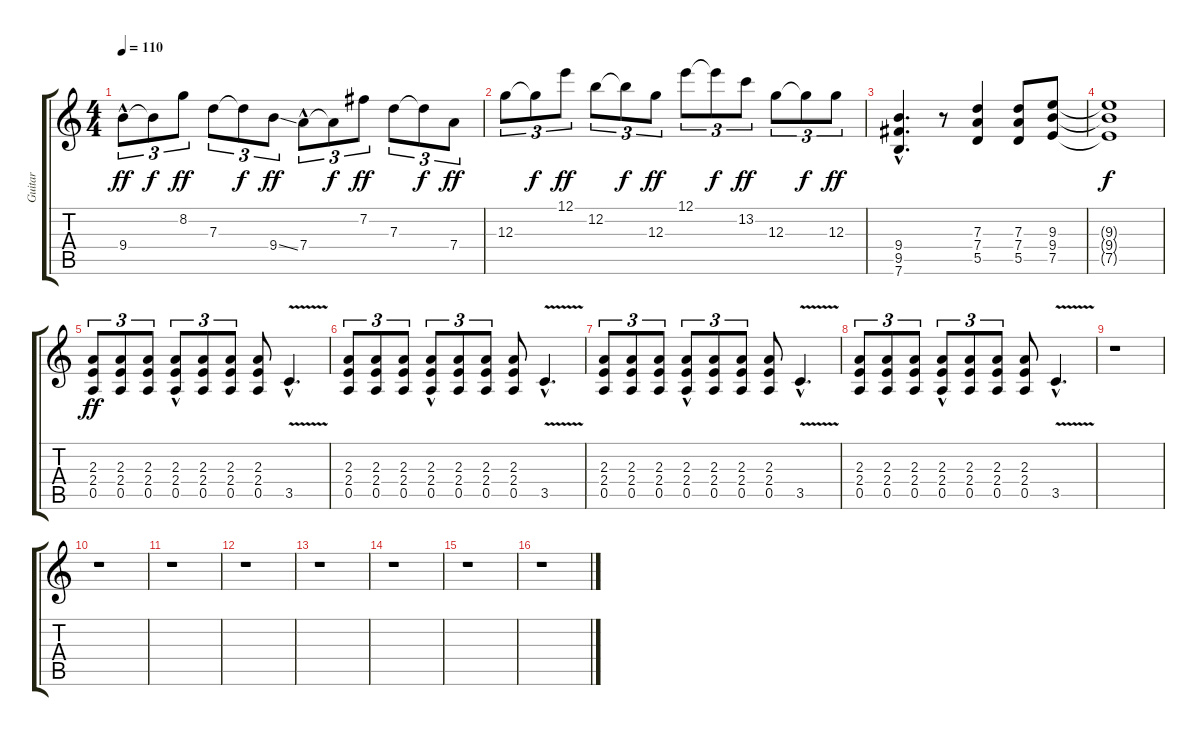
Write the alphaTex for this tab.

\track ("Guitar" "Guitar") {instrument overdrivenguitar}
\staff {score tabs}
\tuning (E4 B3 G3 D3 A2 E2) {hide}
\ts (4 4)
\tempo 110
\clef g2
\ks c
9.4{hac}.8{tu (3 2) dy ff} 9.4{t}.8{tu (3 2) dy f} 8.2.8{tu (3 2) dy ff} 7.3.8{tu (3 2)} 7.3{t}.8{tu (3 2) dy f} 9.4{ss}.8{tu (3 2) dy ff} 7.4{hac}.8{tu (3 2)} 7.4{t}.8{tu (3 2) dy f} 7.2.8{tu (3 2) dy ff} 7.3.8{tu (3 2)} 7.3{t}.8{tu (3 2) dy f} 7.4.8{tu (3 2) dy ff} |
12.3.8{tu (3 2)} 12.3{t}.8{tu (3 2) dy f} 12.1.8{tu (3 2) dy ff} 12.2.8{tu (3 2)} 12.2{t}.8{tu (3 2) dy f} 12.3.8{tu (3 2) dy ff} 12.1.8{tu (3 2)} 12.1{t}.8{tu (3 2) dy f} 13.2.8{tu (3 2) dy ff} 12.3.8{tu (3 2)} 12.3{t}.8{tu (3 2) dy f} 12.3.8{tu (3 2) dy ff} |
(9.4{hac} 9.5{hac} 7.6{hac}).4{d} r.8 (7.3 7.4 5.5).4 (7.3 7.4 5.5).8 (9.3 9.4 7.5).8 |
(9.3{t} 9.4{t} 7.5{t}).1{dy f} |
(2.3 2.4 0.5).8{tu (3 2) dy ff} (2.3 2.4 0.5).8{tu (3 2)} (2.3 2.4 0.5).8{tu (3 2)} (2.3{hac} 2.4{hac} 0.5{hac}).8{tu (3 2)} (2.3 2.4 0.5).8{tu (3 2)} (2.3 2.4 0.5).8{tu (3 2)} (2.3 2.4 0.5).8 3.5{v hac}.4{d} |
(2.3 2.4 0.5).8{tu (3 2)} (2.3 2.4 0.5).8{tu (3 2)} (2.3 2.4 0.5).8{tu (3 2)} (2.3{hac} 2.4{hac} 0.5{hac}).8{tu (3 2)} (2.3 2.4 0.5).8{tu (3 2)} (2.3 2.4 0.5).8{tu (3 2)} (2.3 2.4 0.5).8 3.5{v hac}.4{d} |
(2.3 2.4 0.5).8{tu (3 2)} (2.3 2.4 0.5).8{tu (3 2)} (2.3 2.4 0.5).8{tu (3 2)} (2.3{hac} 2.4{hac} 0.5{hac}).8{tu (3 2)} (2.3 2.4 0.5).8{tu (3 2)} (2.3 2.4 0.5).8{tu (3 2)} (2.3 2.4 0.5).8 3.5{v hac}.4{d} |
(2.3 2.4 0.5).8{tu (3 2)} (2.3 2.4 0.5).8{tu (3 2)} (2.3 2.4 0.5).8{tu (3 2)} (2.3{hac} 2.4{hac} 0.5{hac}).8{tu (3 2)} (2.3 2.4 0.5).8{tu (3 2)} (2.3 2.4 0.5).8{tu (3 2)} (2.3 2.4 0.5).8 3.5{v hac}.4{d} |
r.1 |
r.1 |
r.1 |
r.1 |
r.1 |
r.1 |
r.1 |
r.1
